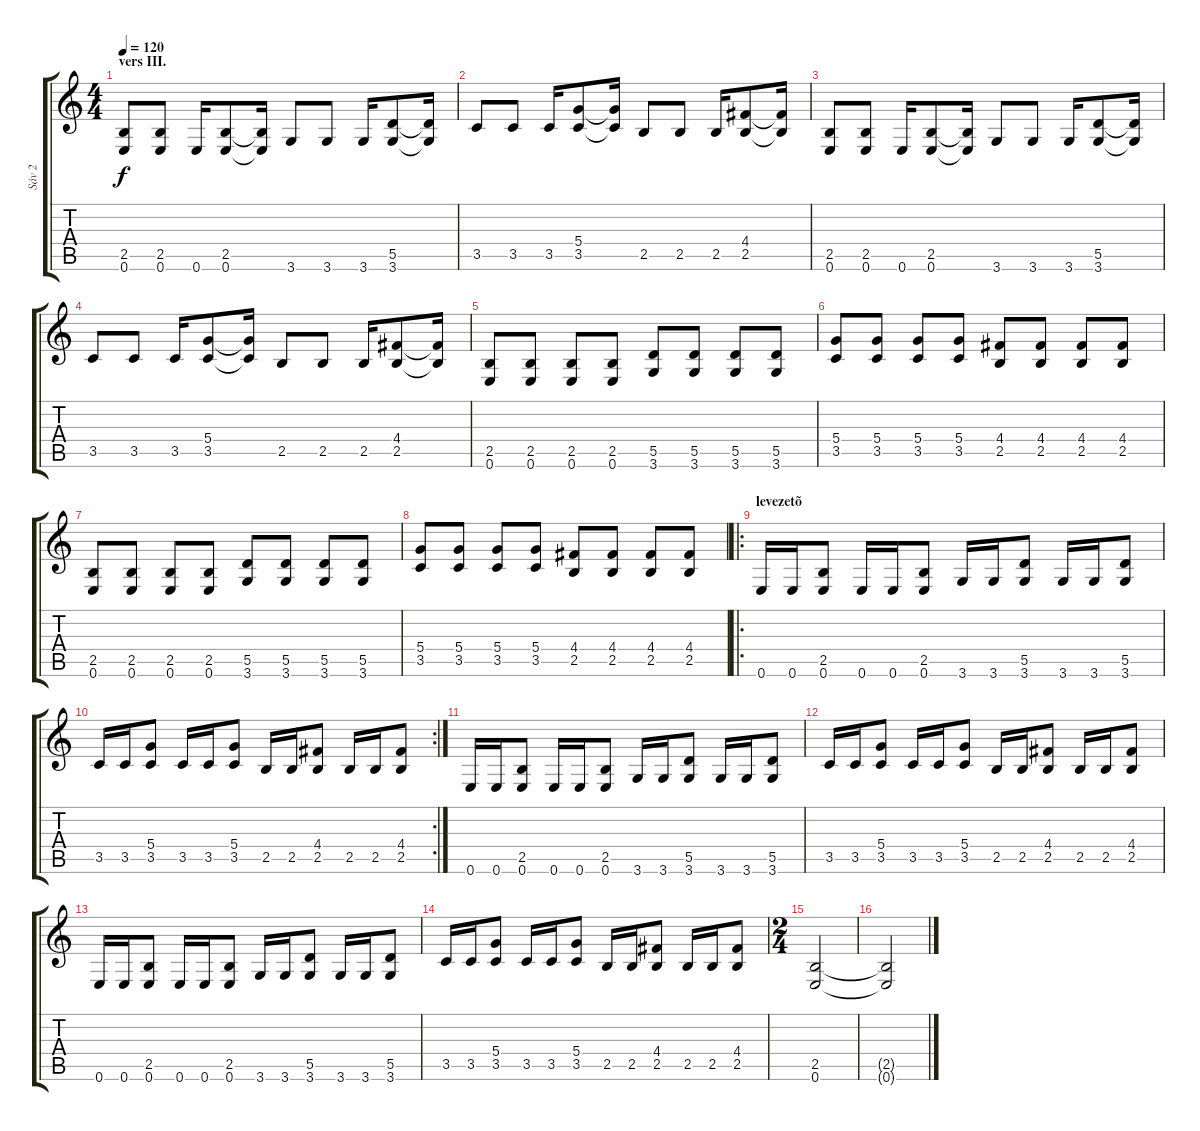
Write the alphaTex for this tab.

\track ("Sáv 2" "Sáv 2") {instrument distortionguitar}
\staff {score tabs}
\tuning (E4 B3 G3 D3 A2 E2) {hide}
\ts (4 4)
\section ("" "vers III.")
\tempo 120
\clef g2
\ks c
(2.5 0.6).8{dy f} (2.5 0.6).8 0.6.16 (2.5 0.6).8 (2.5{t} 0.6{t}).16 3.6.8 3.6.8 3.6.16 (5.5 3.6).8 (5.5{t} 3.6{t}).16 |
3.5.8 3.5.8 3.5.16 (5.4 3.5).8 (5.4{t} 3.5{t}).16 2.5.8 2.5.8 2.5.16 (4.4 2.5).8 (4.4{t} 2.5{t}).16 |
(2.5 0.6).8 (2.5 0.6).8 0.6.16 (2.5 0.6).8 (2.5{t} 0.6{t}).16 3.6.8 3.6.8 3.6.16 (5.5 3.6).8 (5.5{t} 3.6{t}).16 |
3.5.8 3.5.8 3.5.16 (5.4 3.5).8 (5.4{t} 3.5{t}).16 2.5.8 2.5.8 2.5.16 (4.4 2.5).8 (4.4{t} 2.5{t}).16 |
(2.5 0.6).8 (2.5 0.6).8 (2.5 0.6).8 (2.5 0.6).8 (5.5 3.6).8 (5.5 3.6).8 (5.5 3.6).8 (5.5 3.6).8 |
(5.4 3.5).8 (5.4 3.5).8 (5.4 3.5).8 (5.4 3.5).8 (4.4 2.5).8 (4.4 2.5).8 (4.4 2.5).8 (4.4 2.5).8 |
(2.5 0.6).8 (2.5 0.6).8 (2.5 0.6).8 (2.5 0.6).8 (5.5 3.6).8 (5.5 3.6).8 (5.5 3.6).8 (5.5 3.6).8 |
(5.4 3.5).8 (5.4 3.5).8 (5.4 3.5).8 (5.4 3.5).8 (4.4 2.5).8 (4.4 2.5).8 (4.4 2.5).8 (4.4 2.5).8 |
\ro
\section ("" "levezetõ")
0.6.16 0.6.16 (2.5 0.6).8 0.6.16 0.6.16 (2.5 0.6).8 3.6.16 3.6.16 (5.5 3.6).8 3.6.16 3.6.16 (5.5 3.6).8 |
\rc 2
3.5.16 3.5.16 (5.4 3.5).8 3.5.16 3.5.16 (5.4 3.5).8 2.5.16 2.5.16 (4.4 2.5).8 2.5.16 2.5.16 (4.4 2.5).8 |
0.6.16 0.6.16 (2.5 0.6).8 0.6.16 0.6.16 (2.5 0.6).8 3.6.16 3.6.16 (5.5 3.6).8 3.6.16 3.6.16 (5.5 3.6).8 |
3.5.16 3.5.16 (5.4 3.5).8 3.5.16 3.5.16 (5.4 3.5).8 2.5.16 2.5.16 (4.4 2.5).8 2.5.16 2.5.16 (4.4 2.5).8 |
0.6.16 0.6.16 (2.5 0.6).8 0.6.16 0.6.16 (2.5 0.6).8 3.6.16 3.6.16 (5.5 3.6).8 3.6.16 3.6.16 (5.5 3.6).8 |
3.5.16 3.5.16 (5.4 3.5).8 3.5.16 3.5.16 (5.4 3.5).8 2.5.16 2.5.16 (4.4 2.5).8 2.5.16 2.5.16 (4.4 2.5).8 |
\ts (2 4)
(2.5 0.6).2 |
(2.5{t} 0.6{t}).2
